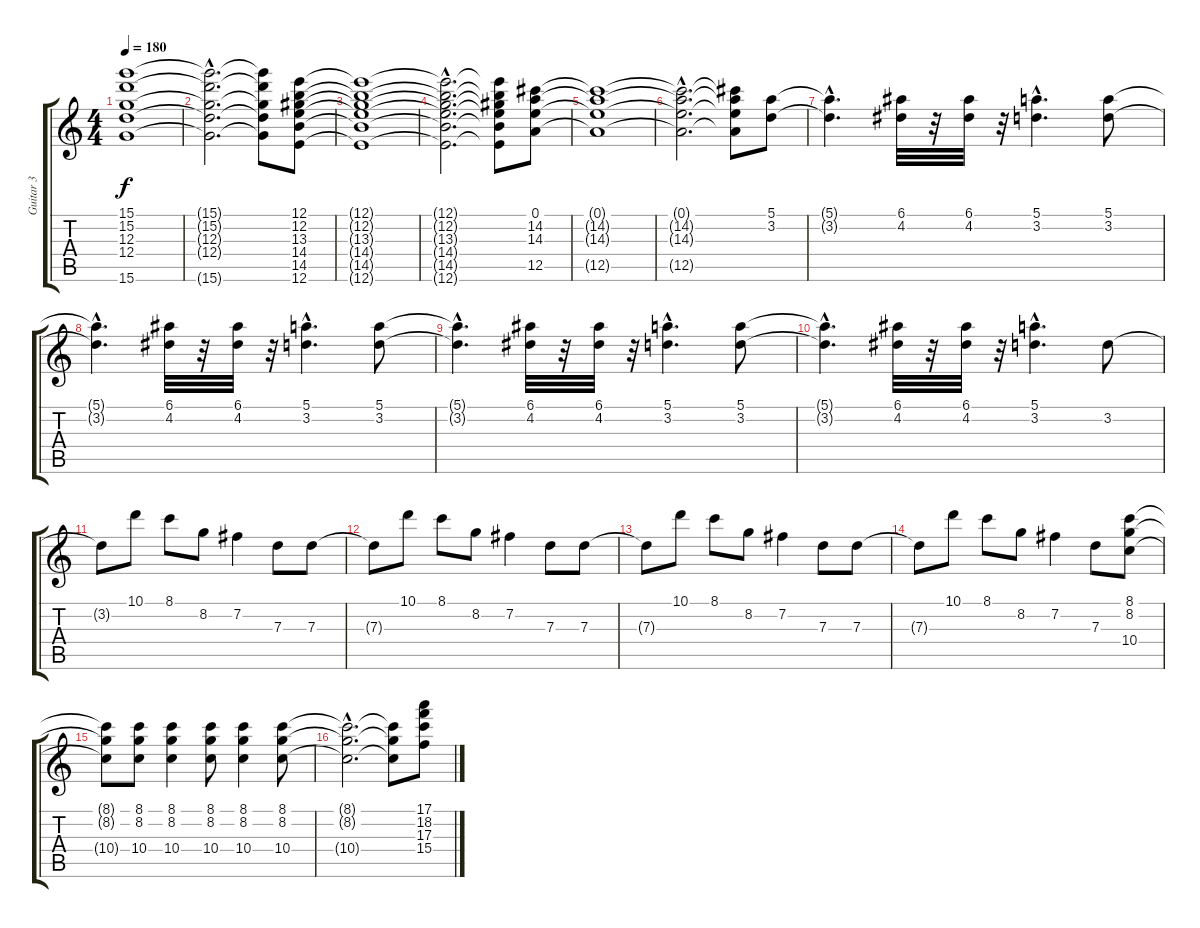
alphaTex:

\track ("Guitar 3" "Guitar 3") {instrument overdrivenguitar}
\staff {score tabs}
\tuning (E4 B3 G3 D3 A2 E2) {hide}
\ts (4 4)
\tempo 180
\clef g2
\ks c
(15.1{t} 15.2{t} 12.3{t} 12.4{t} 15.6{t}).1{dy f} |
(15.1{hac t} 15.2{hac t} 12.3{hac t} 12.4{hac t} 15.6{hac t}).2{d} (15.1{t} 15.2{t} 12.3{t} 12.4{t} 15.6{t}).8 (12.1 12.2 13.3 14.4 14.5 12.6).8 |
(12.1{t} 12.2{t} 13.3{t} 14.4{t} 14.5{t} 12.6{t}).1 |
(12.1{hac t} 12.2{hac t} 13.3{hac t} 14.4{hac t} 14.5{hac t} 12.6{hac t}).2{d} (12.1{t} 12.2{t} 13.3{t} 14.4{t} 14.5{t} 12.6{t}).8 (0.1 14.2 14.3 12.5).8 |
(0.1{t} 14.2{t} 14.3{t} 12.5{t}).1 |
(0.1{hac t} 14.2{hac t} 14.3{hac t} 12.5{hac t}).2{d} (0.1{t} 14.2{t} 14.3{t} 12.5{t}).8 (5.1 3.2).8 |
(5.1{hac t} 3.2{hac t}).4{d} (6.1 4.2).32 r.32 (6.1 4.2).32 r.32 (5.1{hac} 3.2{hac}).4{d} (5.1 3.2).8 |
(5.1{hac t} 3.2{hac t}).4{d} (6.1 4.2).32 r.32 (6.1 4.2).32 r.32 (5.1{hac} 3.2{hac}).4{d} (5.1 3.2).8 |
(5.1{hac t} 3.2{hac t}).4{d} (6.1 4.2).32 r.32 (6.1 4.2).32 r.32 (5.1{hac} 3.2{hac}).4{d} (5.1 3.2).8 |
(5.1{hac t} 3.2{hac t}).4{d} (6.1 4.2).32 r.32 (6.1 4.2).32 r.32 (5.1{hac} 3.2{hac}).4{d} 3.2.8 |
3.2{t}.8 10.1.8 8.1.8 8.2.8 7.2.4 7.3.8 7.3.8 |
7.3{t}.8 10.1.8 8.1.8 8.2.8 7.2.4 7.3.8 7.3.8 |
7.3{t}.8 10.1.8 8.1.8 8.2.8 7.2.4 7.3.8 7.3.8 |
7.3{t}.8 10.1.8 8.1.8 8.2.8 7.2.4 7.3.8 (8.1 8.2 10.4).8 |
(8.1{t} 8.2{t} 10.4{t}).8 (8.1 8.2 10.4).8 (8.1 8.2 10.4).4 (8.1 8.2 10.4).8 (8.1 8.2 10.4).4 (8.1 8.2 10.4).8 |
(8.1{hac t} 8.2{hac t} 10.4{hac t}).2{d} (8.1{t} 8.2{t} 10.4{t}).8 (17.1 18.2 17.3 15.4).8
